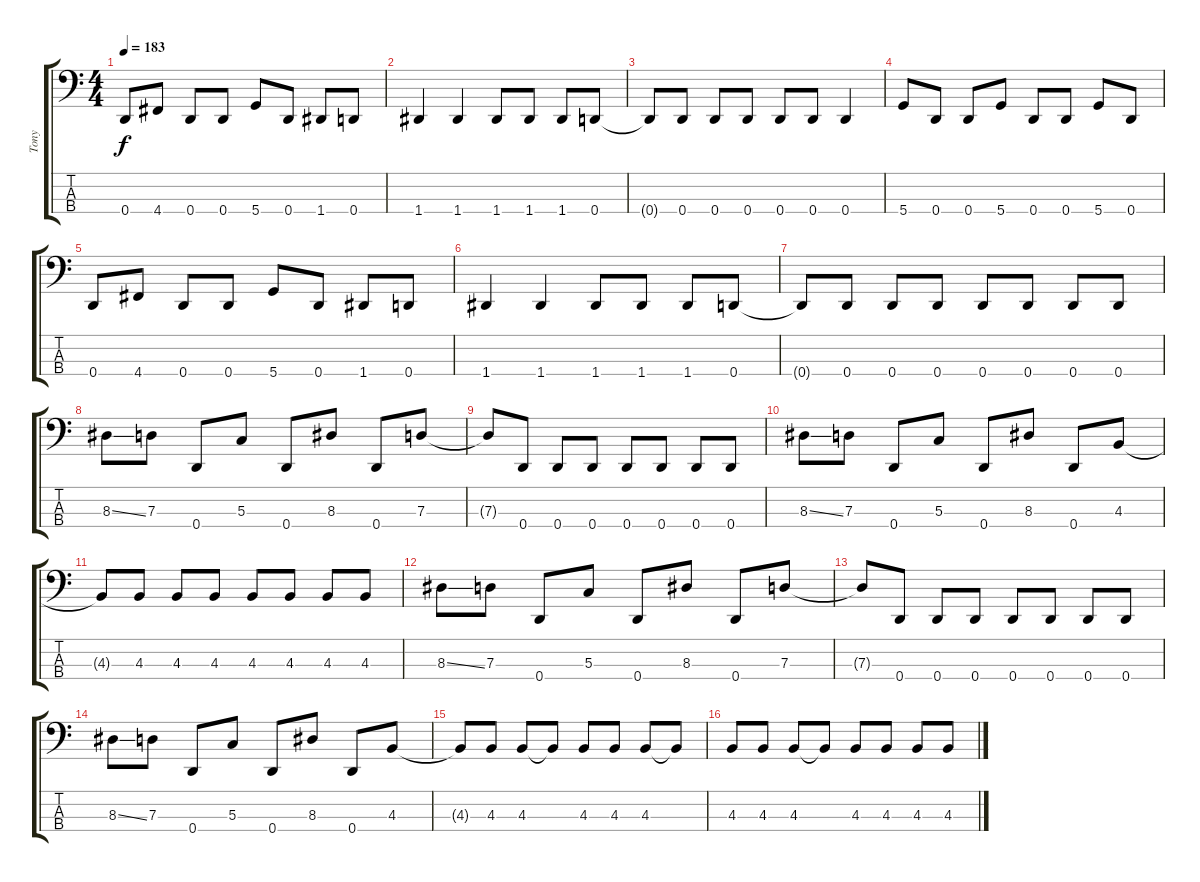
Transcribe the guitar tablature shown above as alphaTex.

\track ("Tony" "Tony") {instrument electricbasspick}
\staff {score tabs}
\tuning (F2 C2 G1 D1) {hide}
\ts (4 4)
\tempo 183
\clef f4
\ks c
0.4.8{dy f} 4.4.8 0.4.8 0.4.8 5.4.8 0.4.8 1.4.8 0.4.8 |
1.4.4 1.4.4 1.4.8 1.4.8 1.4.8 0.4.8 |
0.4{t}.8 0.4.8 0.4.8 0.4.8 0.4.8 0.4.8 0.4.4 |
5.4.8 0.4.8 0.4.8 5.4.8 0.4.8 0.4.8 5.4.8 0.4.8 |
0.4.8 4.4.8 0.4.8 0.4.8 5.4.8 0.4.8 1.4.8 0.4.8 |
1.4.4 1.4.4 1.4.8 1.4.8 1.4.8 0.4.8 |
0.4{t}.8 0.4.8 0.4.8 0.4.8 0.4.8 0.4.8 0.4.8 0.4.8 |
8.3{ss}.8 7.3.8 0.4.8 5.3.8 0.4.8 8.3.8 0.4.8 7.3.8 |
7.3{t}.8 0.4.8 0.4.8 0.4.8 0.4.8 0.4.8 0.4.8 0.4.8 |
8.3{ss}.8 7.3.8 0.4.8 5.3.8 0.4.8 8.3.8 0.4.8 4.3.8 |
4.3{t}.8 4.3.8 4.3.8 4.3.8 4.3.8 4.3.8 4.3.8 4.3.8 |
8.3{ss}.8 7.3.8 0.4.8 5.3.8 0.4.8 8.3.8 0.4.8 7.3.8 |
7.3{t}.8 0.4.8 0.4.8 0.4.8 0.4.8 0.4.8 0.4.8 0.4.8 |
8.3{ss}.8 7.3.8 0.4.8 5.3.8 0.4.8 8.3.8 0.4.8 4.3.8 |
4.3{t}.8 4.3.8 4.3.8 4.3{t}.8 4.3.8 4.3.8 4.3.8 4.3{t}.8 |
4.3.8 4.3.8 4.3.8 4.3{t}.8 4.3.8 4.3.8 4.3.8 4.3.8
